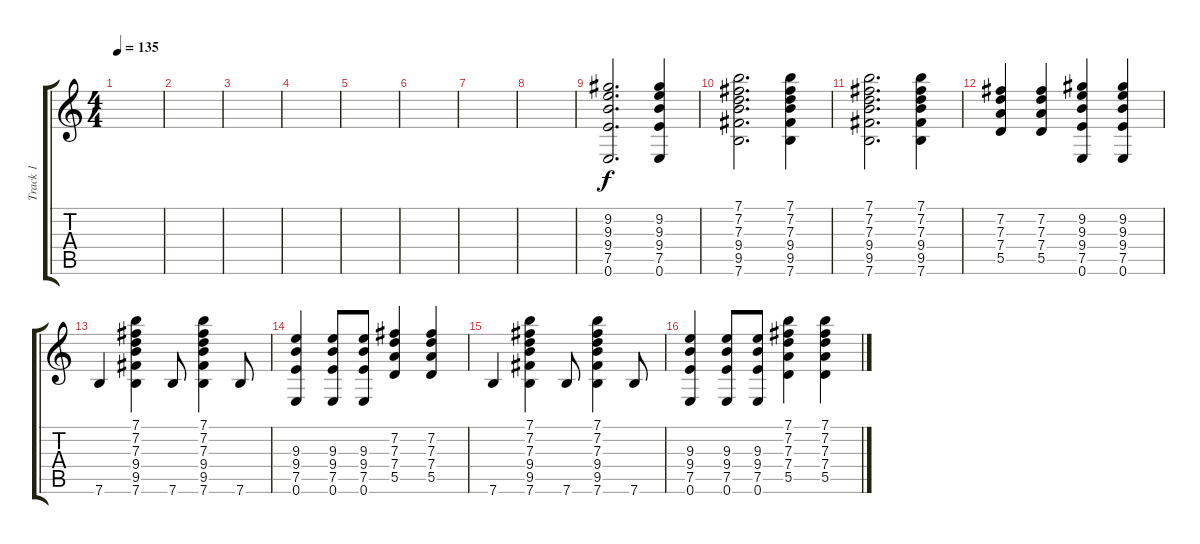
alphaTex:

\track ("Track 1" "Track 1") {instrument acousticguitarnylon}
\staff {score tabs}
\tuning (E4 B3 G3 D3 A2 E2) {hide}
\ts (4 4)
\tempo 135
\clef g2
\ks c
|
|
|
|
|
|
|
|
(9.2 9.3 9.4 7.5 0.6).2{d} (9.2 9.3 9.4 7.5 0.6).4 |
(7.1 7.2 7.3 9.4 9.5 7.6).2{d} (7.1 7.2 7.3 9.4 9.5 7.6).4 |
(7.1 7.2 7.3 9.4 9.5 7.6).2{d} (7.1 7.2 7.3 9.4 9.5 7.6).4 |
(7.2 7.3 7.4 5.5).4 (7.2 7.3 7.4 5.5).4 (9.2 9.3 9.4 7.5 0.6).4 (9.2 9.3 9.4 7.5 0.6).4 |
7.6.4 (7.1 7.2 7.3 9.4 9.5 7.6).4 7.6.8 (7.1 7.2 7.3 9.4 9.5 7.6).4 7.6.8 |
(9.3 9.4 7.5 0.6).4 (9.3 9.4 7.5 0.6).8 (9.3 9.4 7.5 0.6).8 (7.2 7.3 7.4 5.5).4 (7.2 7.3 7.4 5.5).4 |
7.6.4 (7.1 7.2 7.3 9.4 9.5 7.6).4 7.6.8 (7.1 7.2 7.3 9.4 9.5 7.6).4 7.6.8 |
(9.3 9.4 7.5 0.6).4 (9.3 9.4 7.5 0.6).8 (9.3 9.4 7.5 0.6).8 (7.1 7.2 7.3 7.4 5.5).4 (7.1 7.2 7.3 7.4 5.5).4
